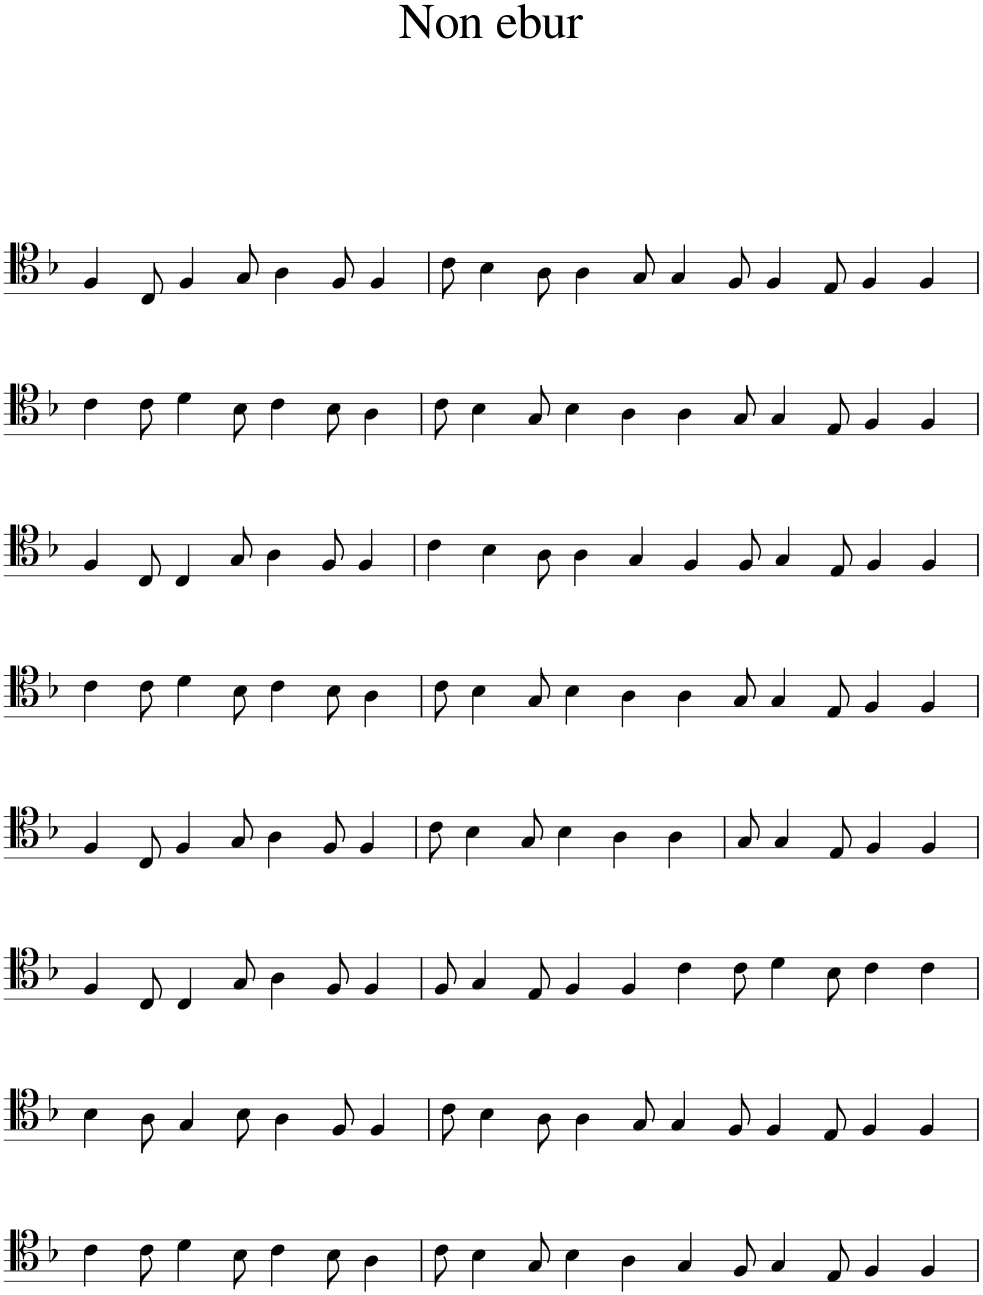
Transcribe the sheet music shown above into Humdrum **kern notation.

**kern
*part1
*staff1
*I"Piano
*I'Pno.
*clefC4
*k[b-]
*M11/8
=1
4F/
8C/
4F/
8G/
4A\
8F/
4F/
=2
*M9/8
8c\
4B-\
8A\
4A\
8G/
4G/
=3-
*M4/4
8F/
4F/
8E/
4F/
4F/
!!LO:LB:g=z
=4
*M11/8
4c\
8c\
4d\
8B-\
4c\
8B-\
4A\
=5
*M5/4
8c\
4B-\
8G/
4B-\
4A\
4A\
=6-
*M4/4
8G/
4G/
8E/
4F/
4F/
!!LO:LB:g=z
=7
*M11/8
4F/
8C/
4C/
8G/
4A\
8F/
4F/
=8
4c\
4B-\
8A\
4A\
4G/
4F/
=9-
*M4/4
8F/
4G/
8E/
4F/
4F/
!!LO:LB:g=z
=10
*M11/8
4c\
8c\
4d\
8B-\
4c\
8B-\
4A\
=11
*M5/4
8c\
4B-\
8G/
4B-\
4A\
4A\
=12-
*M4/4
8G/
4G/
8E/
4F/
4F/
!!LO:LB:g=z
=13
*M11/8
4F/
8C/
4F/
8G/
4A\
8F/
4F/
=14
*M5/4
8c\
4B-\
8G/
4B-\
4A\
4A\
=15
*M4/4
8G/
4G/
8E/
4F/
4F/
!!LO:LB:g=z
=16
*M11/8
4F/
8C/
4C/
8G/
4A\
8F/
4F/
=17
8F/
4G/
8E/
4F/
4F/
4c\
8c\
=18-
*M7/8
4d\
8B-\
4c\
4c\
!!LO:LB:g=z
=19
*M4/4
4B-\
8A\
4G/
8B-\
4A\
=20-
*M3/8
8F/
4F/
=21
*M12/8
8c\
4B-\
8A\
4A\
8G/
4G/
8F/
4F/
=22-
*M5/8
8E/
4F/
4F/
!!LO:LB:g=z
=23
*M11/8
4c\
8c\
4d\
8B-\
4c\
8B-\
4A\
=24
*M6/8
8c\
4B-\
8G/
4B-\
=25-
*M4/4
4A\
4G/
8F/
4G/
8E/
=26-
*M2/4
4F/
4F/
=
*-
